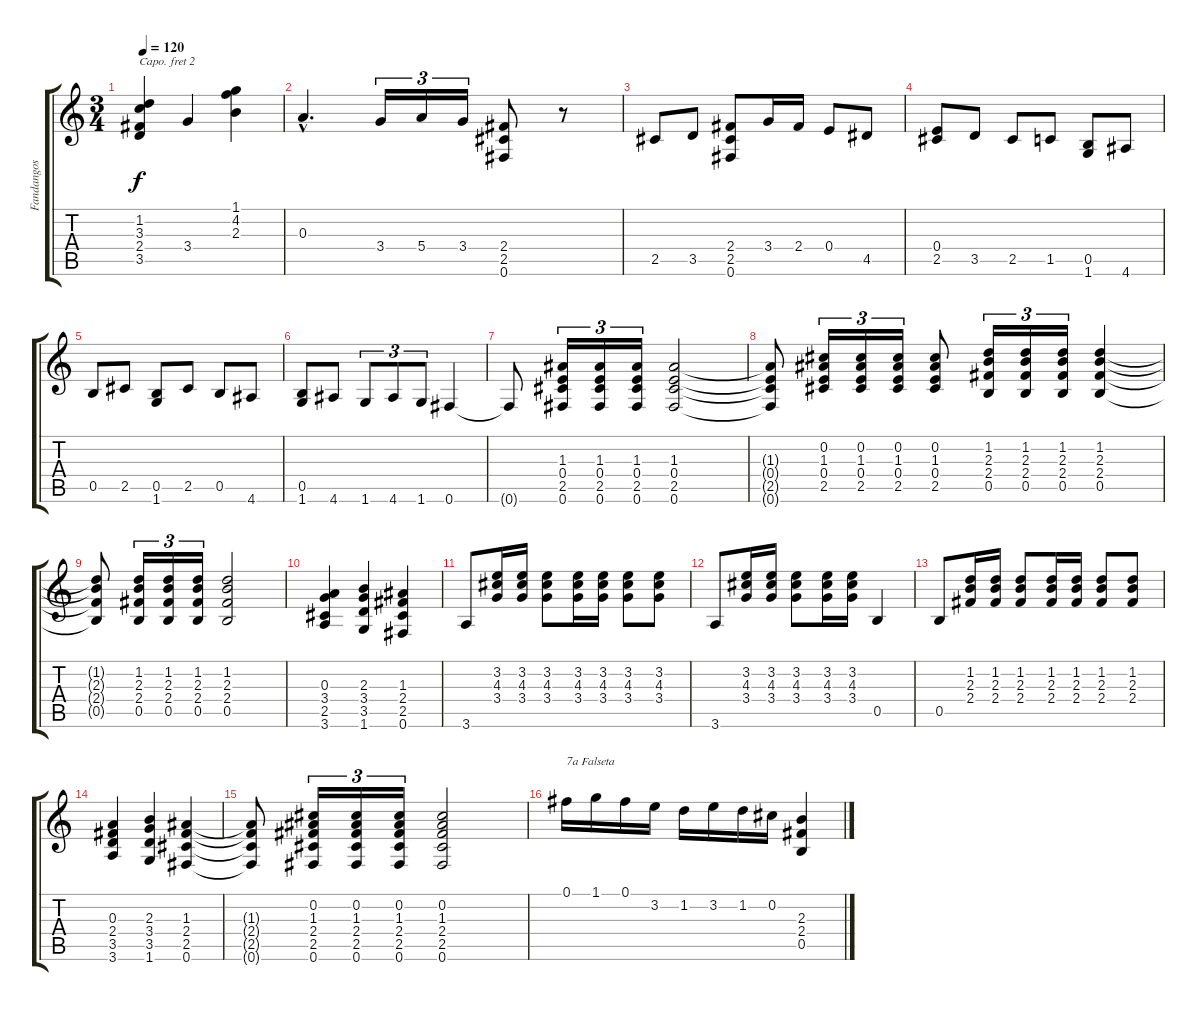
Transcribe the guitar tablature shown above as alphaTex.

\track ("Fandangos de Huelva" "Fandangos ") {instrument acousticguitarnylon}
\staff {score tabs}
\capo 2
\tuning (E4 B3 G3 D3 A2 E2) {hide}
\ts (3 4)
\tempo 120
\clef g2
\ks c
(1.2 3.3 2.4 3.5).4{dy f} 3.4.4 (1.1 4.2 2.3).4 |
0.3{hac}.4{d} 3.4.16{tu (3 2)} 5.4.16{tu (3 2)} 3.4.16{tu (3 2)} (2.4 2.5 0.6).8 r.8 |
2.5.8 3.5.8 (2.4 2.5 0.6).8 3.4.16 2.4.16 0.4.8 4.5.8 |
(0.4 2.5).8 3.5.8 2.5.8 1.5.8 (0.5 1.6).8 4.6.8 |
0.5.8 2.5.8 (0.5 1.6).8 2.5.8 0.5.8 4.6.8 |
(0.5 1.6).8 4.6.8 1.6.8{tu (3 2)} 4.6.8{tu (3 2)} 1.6.8{tu (3 2)} 0.6.4 |
0.6{t}.8 (1.3 0.4 2.5 0.6).16{tu (3 2)} (1.3 0.4 2.5 0.6).16{tu (3 2)} (1.3 0.4 2.5 0.6).16{tu (3 2)} (1.3 0.4 2.5 0.6).2 |
(1.3{t} 0.4{t} 2.5{t} 0.6{t}).8 (0.2 1.3 0.4 2.5).16{tu (3 2)} (0.2 1.3 0.4 2.5).16{tu (3 2)} (0.2 1.3 0.4 2.5).16{tu (3 2)} (0.2 1.3 0.4 2.5).8 (1.2 2.3 2.4 0.5).16{tu (3 2)} (1.2 2.3 2.4 0.5).16{tu (3 2)} (1.2 2.3 2.4 0.5).16{tu (3 2)} (1.2 2.3 2.4 0.5).4 |
(1.2{t} 2.3{t} 2.4{t} 0.5{t}).8 (1.2 2.3 2.4 0.5).16{tu (3 2)} (1.2 2.3 2.4 0.5).16{tu (3 2)} (1.2 2.3 2.4 0.5).16{tu (3 2)} (1.2 2.3 2.4 0.5).2 |
(0.3 3.4 2.5 3.6).4 (2.3 3.4 3.5 1.6).4 (1.3 2.4 2.5 0.6).4 |
3.6.8 (3.2 4.3 3.4).16 (3.2 4.3 3.4).16 (3.2 4.3 3.4).8 (3.2 4.3 3.4).16 (3.2 4.3 3.4).16 (3.2 4.3 3.4).8 (3.2 4.3 3.4).8 |
3.6.8 (3.2 4.3 3.4).16 (3.2 4.3 3.4).16 (3.2 4.3 3.4).8 (3.2 4.3 3.4).16 (3.2 4.3 3.4).16 0.5.4 |
0.5.8 (1.2 2.3 2.4).16 (1.2 2.3 2.4).16 (1.2 2.3 2.4).8 (1.2 2.3 2.4).16 (1.2 2.3 2.4).16 (1.2 2.3 2.4).8 (1.2 2.3 2.4).8 |
(0.3 2.4 3.5 3.6).4 (2.3 3.4 3.5 1.6).4 (1.3 2.4 2.5 0.6).4 |
(1.3{t} 2.4{t} 2.5{t} 0.6{t}).8 (0.2 1.3 2.4 2.5 0.6).16{tu (3 2)} (0.2 1.3 2.4 2.5 0.6).16{tu (3 2)} (0.2 1.3 2.4 2.5 0.6).16{tu (3 2)} (0.2 1.3 2.4 2.5 0.6).2 |
0.1.16{txt "7a Falseta"} 1.1.16 0.1.16 3.2.16 1.2.16 3.2.16 1.2.16 0.2.16 (2.3 2.4 0.5).4
